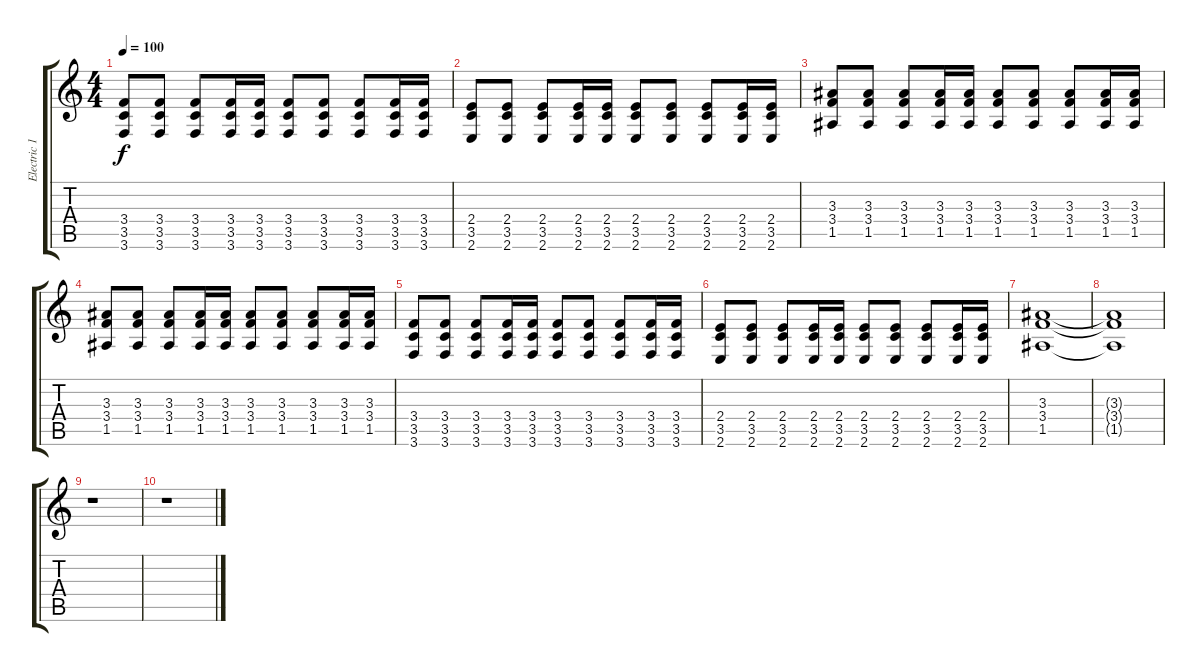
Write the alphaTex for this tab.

\track ("Electric 1 " "Electric 1") {instrument electricguitarclean}
\staff {score tabs}
\tuning (E4 B3 G3 D3 A2 D2) {hide}
\ts (4 4)
\tempo 100
\clef g2
\ks c
(3.4 3.5 3.6).8{dy f} (3.4 3.5 3.6).8 (3.4 3.5 3.6).8 (3.4 3.5 3.6).16 (3.4 3.5 3.6).16 (3.4 3.5 3.6).8 (3.4 3.5 3.6).8 (3.4 3.5 3.6).8 (3.4 3.5 3.6).16 (3.4 3.5 3.6).16 |
(2.4 3.5 2.6).8 (2.4 3.5 2.6).8 (2.4 3.5 2.6).8 (2.4 3.5 2.6).16 (2.4 3.5 2.6).16 (2.4 3.5 2.6).8 (2.4 3.5 2.6).8 (2.4 3.5 2.6).8 (2.4 3.5 2.6).16 (2.4 3.5 2.6).16 |
(3.3 3.4 1.5).8 (3.3 3.4 1.5).8 (3.3 3.4 1.5).8 (3.3 3.4 1.5).16 (3.3 3.4 1.5).16 (3.3 3.4 1.5).8 (3.3 3.4 1.5).8 (3.3 3.4 1.5).8 (3.3 3.4 1.5).16 (3.3 3.4 1.5).16 |
(3.3 3.4 1.5).8 (3.3 3.4 1.5).8 (3.3 3.4 1.5).8 (3.3 3.4 1.5).16 (3.3 3.4 1.5).16 (3.3 3.4 1.5).8 (3.3 3.4 1.5).8 (3.3 3.4 1.5).8 (3.3 3.4 1.5).16 (3.3 3.4 1.5).16 |
(3.4 3.5 3.6).8 (3.4 3.5 3.6).8 (3.4 3.5 3.6).8 (3.4 3.5 3.6).16 (3.4 3.5 3.6).16 (3.4 3.5 3.6).8 (3.4 3.5 3.6).8 (3.4 3.5 3.6).8 (3.4 3.5 3.6).16 (3.4 3.5 3.6).16 |
(2.4 3.5 2.6).8 (2.4 3.5 2.6).8 (2.4 3.5 2.6).8 (2.4 3.5 2.6).16 (2.4 3.5 2.6).16 (2.4 3.5 2.6).8 (2.4 3.5 2.6).8 (2.4 3.5 2.6).8 (2.4 3.5 2.6).16 (2.4 3.5 2.6).16 |
(3.3 3.4 1.5).1 |
(3.3{t} 3.4{t} 1.5{t}).1 |
r.1 |
r.1
